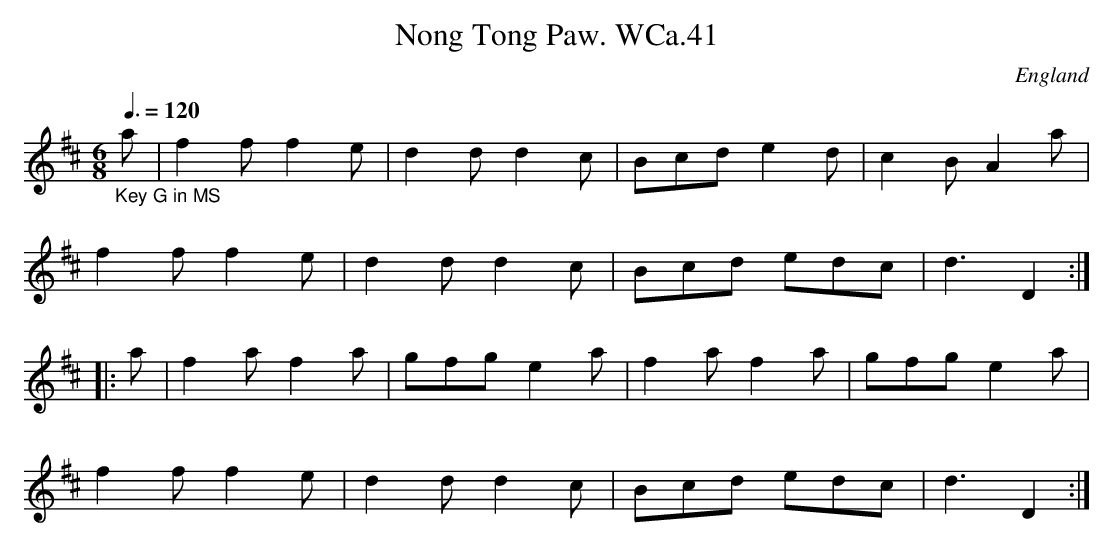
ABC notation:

X:1
T:Nong Tong Paw. WCa.41
L:1/8
M:6/8
O:England
Q:3/8=120
K:D
"_Key G in MS"a|f2ff2e|d2dd2c|Bcd e2d|c2BA2a|!
f2ff2e|d2dd2c|Bcd edc|d3D2:|!
|:a|f2af2a|gfge2a|f2af2a|gfge2a|!
f2ff2e|d2dd2c|Bcd edc|d3D2:|
